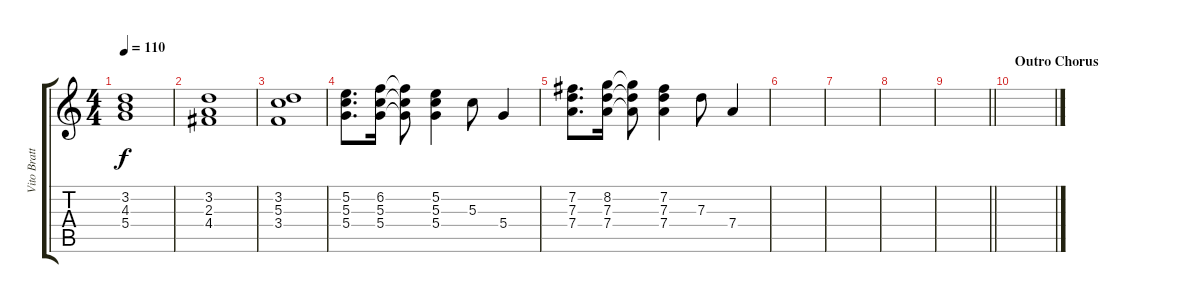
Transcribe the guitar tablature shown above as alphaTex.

\track ("Vito Bratta Fills" "Vito Bratt") {instrument distortionguitar}
\staff {score tabs}
\tuning (E4 B3 G3 D3 A2 E2) {hide}
\ts (4 4)
\tempo 110
\clef g2
\ks c
(3.2 4.3 5.4).1{dy f} |
(3.2 2.3 4.4).1 |
(3.2 5.3 3.4).1 |
(5.2 5.3 5.4).8{d} (6.2 5.3 5.4).16 (6.2{t} 5.3{t} 5.4{t}).8 (5.2 5.3 5.4).4 5.3.8 5.4.4 |
(7.2 7.3 7.4).8{d} (8.2 7.3 7.4).16 (8.2{t} 7.3{t} 7.4{t}).8 (7.2 7.3 7.4).4 7.3.8 7.4.4 |
|
|
|
\barLineRight lightlight
|
\section ("" "Outro Chorus")
